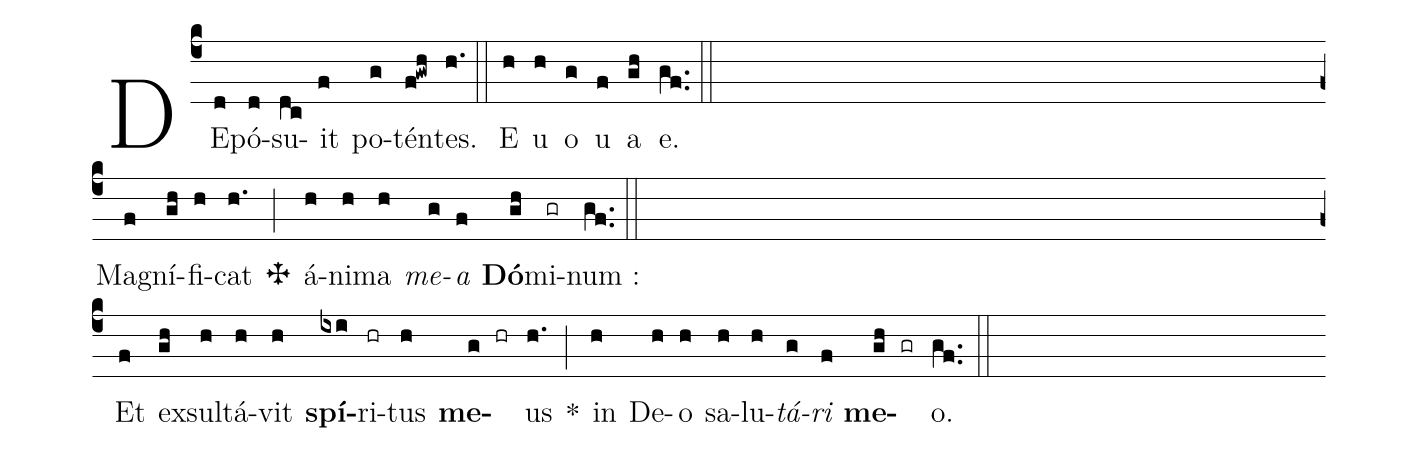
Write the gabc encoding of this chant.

%%
(c4) DE(d)pó(d)su(dc)it(f) po(g)tén(f!gwh)tes.(h.) (::) E(h) u(h) o(g) u(f) a(gh) e.(gf..) (::Z) Ma(f)gní(gh)fi(h)cat(h.) <v>\grealtcross</v>(;) á(h)ni(h)ma(h) <i>me</i>(g)<i>a</i>(f) <b>Dó</b>(gh)mi(gr)num :(gf..) (::Z) Et(f) ex(gh)sul(h)tá(h)vit(h) <b>spí</b>(ixi)ri(hr)tus(h) <b>me</b>(g)(hr)us(h.) *(;) in(h) De(h)o(h) sa(h)lu(h)<i>tá</i>(g)<i>ri</i>(f) <b>me</b>(gh)(gr)o.(gf..) (::)
